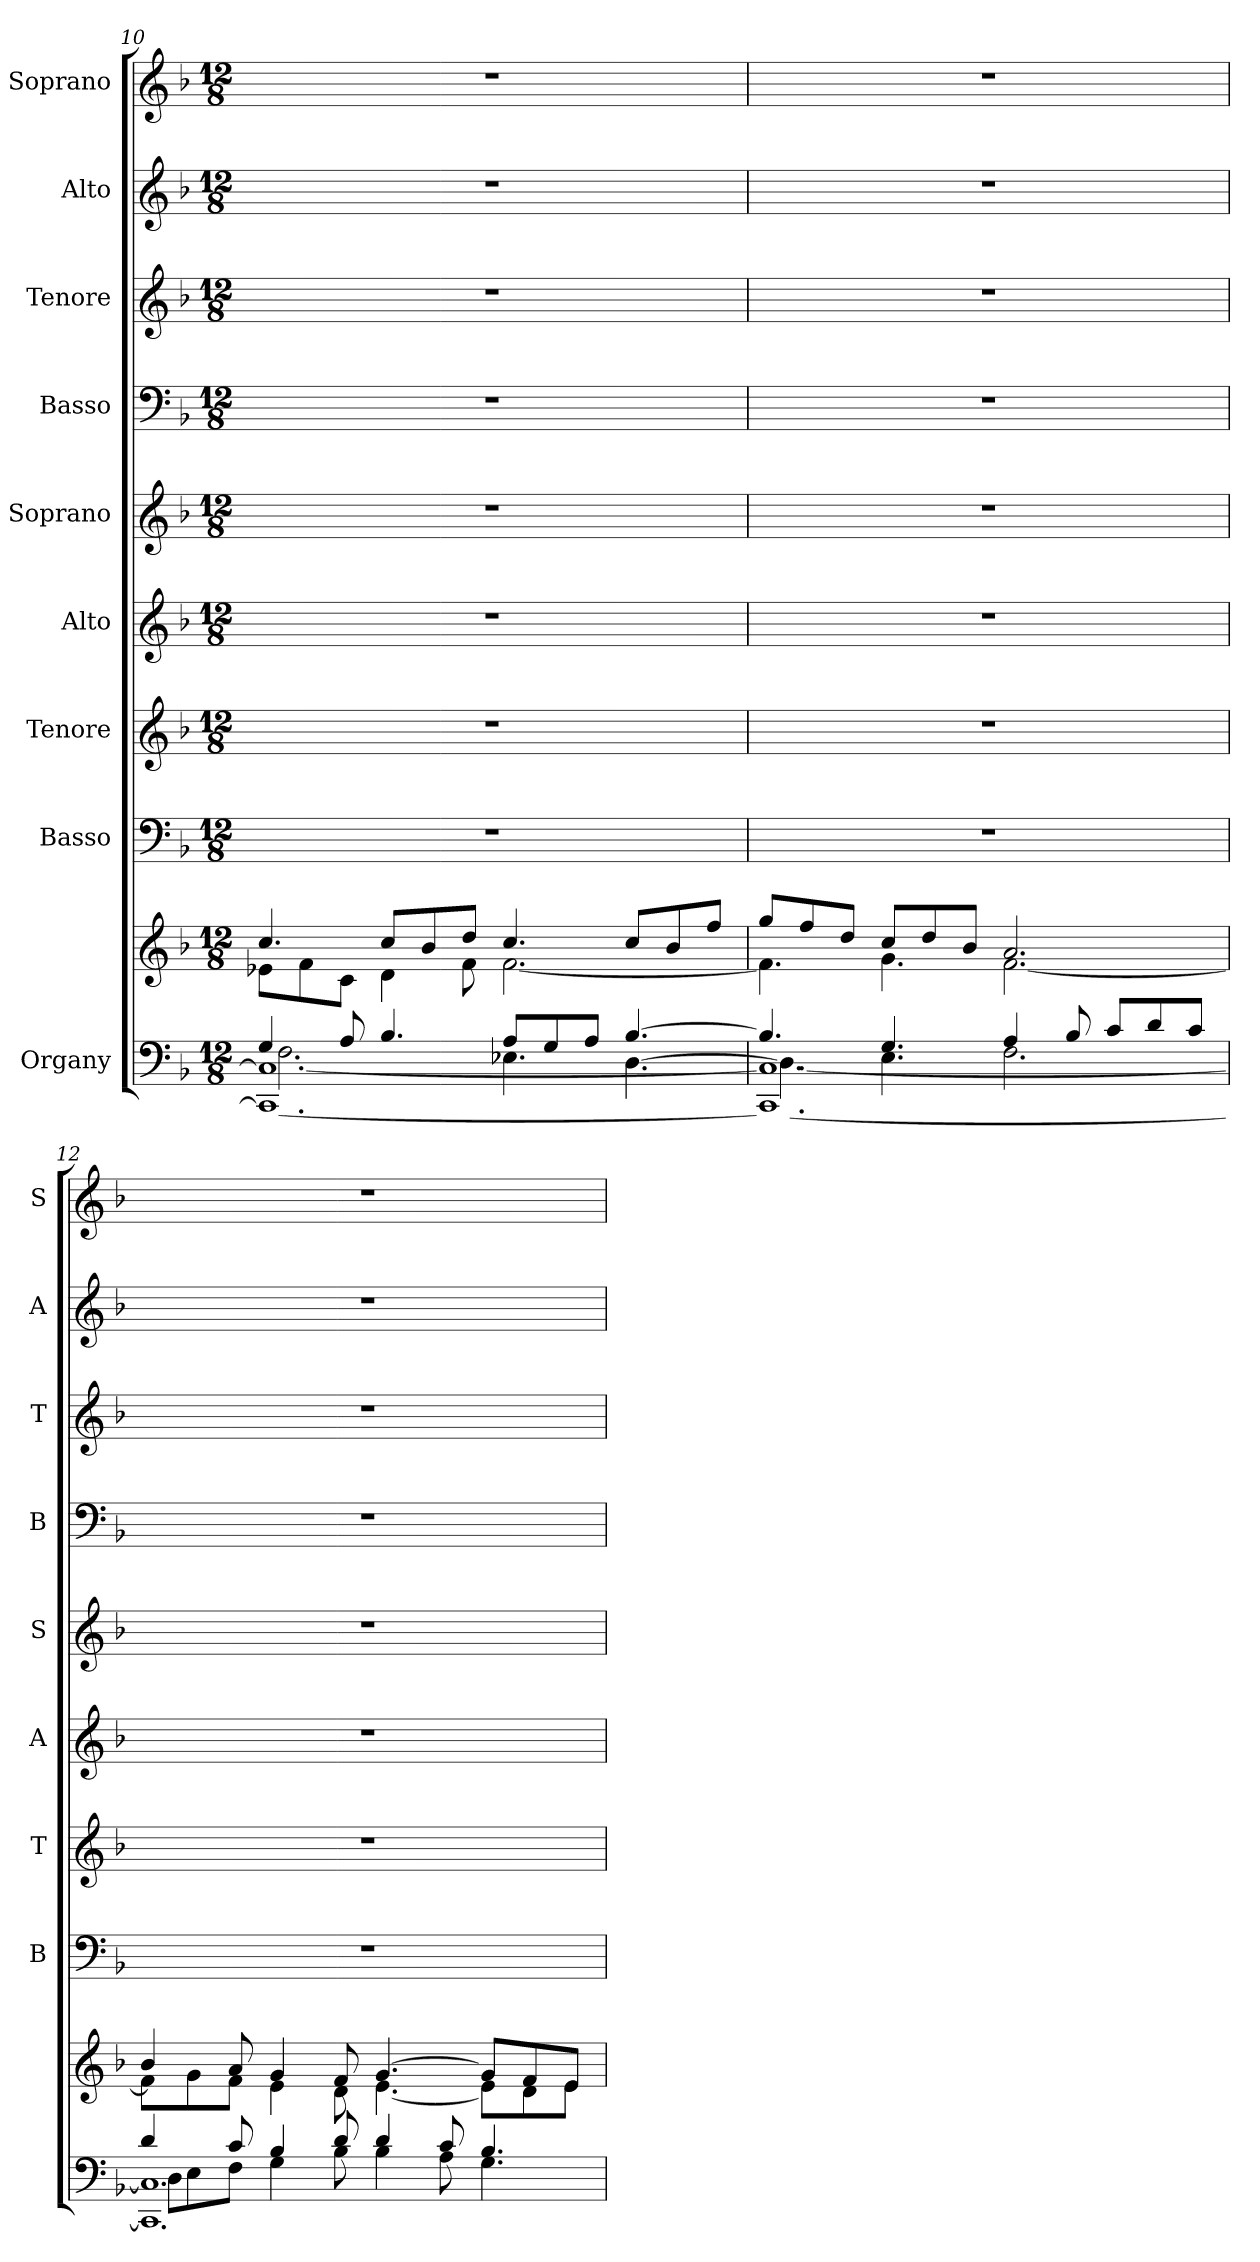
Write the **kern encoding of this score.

**kern	**kern	**kern	**kern	**kern	**kern	**kern	**kern	**kern	**kern
*part9	*part9	*part8	*part7	*part6	*part5	*part4	*part3	*part2	*part1
*staff10	*staff9	*staff8	*staff7	*staff6	*staff5	*staff4	*staff3	*staff2	*staff1
*I"Organy	*	*I"Basso	*I"Tenore	*I"Alto	*I"Soprano	*I"Basso	*I"Tenore	*I"Alto	*I"Soprano
*	*	*I'B	*I'T	*I'A	*I'S	*I'B	*I'T	*I'A	*I'S
*clefF4	*clefG2	*clefF4	*clefG2	*clefG2	*clefG2	*clefF4	*clefG2	*clefG2	*clefG2
*	*	*	*ITrd7c12	*	*	*	*ITrd7c12	*	*
*k[b-]	*k[b-]	*k[b-]	*k[b-]	*k[b-]	*k[b-]	*k[b-]	*k[b-]	*k[b-]	*k[b-]
*M12/8	*M12/8	*M12/8	*M12/8	*M12/8	*M12/8	*M12/8	*M12/8	*M12/8	*M12/8
=10	=10	=10	=10	=10	=10	=10	=10	=10	=10
*^	*^	*	*	*	*	*	*	*	*
*	*^	*	*	*	*	*	*	*	*	*	*
4G/	1.CC_\ 1.C_\	2.F\	4.cc/	8e-X\L	1.r	1.r	1.r	1.r	1.r	1.r	1.r	1.r
.	.	.	.	8f\	.	.	.	.	.	.	.	.
8A/	.	.	.	8c\J	.	.	.	.	.	.	.	.
4.B-/	.	.	8cc/L	4d\	.	.	.	.	.	.	.	.
.	.	.	8b-/	.	.	.	.	.	.	.	.	.
.	.	.	8dd/J	8f\	.	.	.	.	.	.	.	.
8A/L	.	4.E-X\	4.cc/	[2.f\	.	.	.	.	.	.	.	.
8G/	.	.	.	.	.	.	.	.	.	.	.	.
8A/J	.	.	.	.	.	.	.	.	.	.	.	.
[4.B-/	.	[4.D\	8cc/L	.	.	.	.	.	.	.	.	.
.	.	.	8b-/	.	.	.	.	.	.	.	.	.
.	.	.	8ff/J	.	.	.	.	.	.	.	.	.
=11	=11	=11	=11	=11	=11	=11	=11	=11	=11	=11	=11	=11
4.B-/]	1.CC_\ 1.C_\	4.D\]	8gg/L	4.f\]	1.r	1.r	1.r	1.r	1.r	1.r	1.r	1.r
.	.	.	8ff/	.	.	.	.	.	.	.	.	.
.	.	.	8dd/J	.	.	.	.	.	.	.	.	.
4.G/	.	4.E\	8cc/L	4.g\	.	.	.	.	.	.	.	.
.	.	.	8dd/	.	.	.	.	.	.	.	.	.
.	.	.	8b-/J	.	.	.	.	.	.	.	.	.
4A/	.	2.F\	2.a/	[2.f\	.	.	.	.	.	.	.	.
8B-/	.	.	.	.	.	.	.	.	.	.	.	.
8c/L	.	.	.	.	.	.	.	.	.	.	.	.
8d/	.	.	.	.	.	.	.	.	.	.	.	.
8c/J	.	.	.	.	.	.	.	.	.	.	.	.
=12	=12	=12	=12	=12	=12	=12	=12	=12	=12	=12	=12	=12
4d/	1.CC]\ 1.C]\	8D\L	4b-/	8f\L]	1.r	1.r	1.r	1.r	1.r	1.r	1.r	1.r
.	.	8E\	.	8g\	.	.	.	.	.	.	.	.
8c/	.	8F\J	8a/	8f\J	.	.	.	.	.	.	.	.
4B-/	.	4G\	4g/	4e\	.	.	.	.	.	.	.	.
8d/	.	8B-\	8f/	8d\	.	.	.	.	.	.	.	.
4d/	.	4B-\	[4.g/	[4.e\	.	.	.	.	.	.	.	.
8c/	.	8A\	.	.	.	.	.	.	.	.	.	.
4.B-/	.	4.G\	8g/L]	8e\L]	.	.	.	.	.	.	.	.
.	.	.	8f/	8d\	.	.	.	.	.	.	.	.
.	.	.	8e/J	8e\J	.	.	.	.	.	.	.	.
*v	*v	*v	*	*	*	*	*	*	*	*	*	*
*	*v	*v	*	*	*	*	*	*	*	*
=	=	=	=	=	=	=	=	=	=
*-	*-	*-	*-	*-	*-	*-	*-	*-	*-
